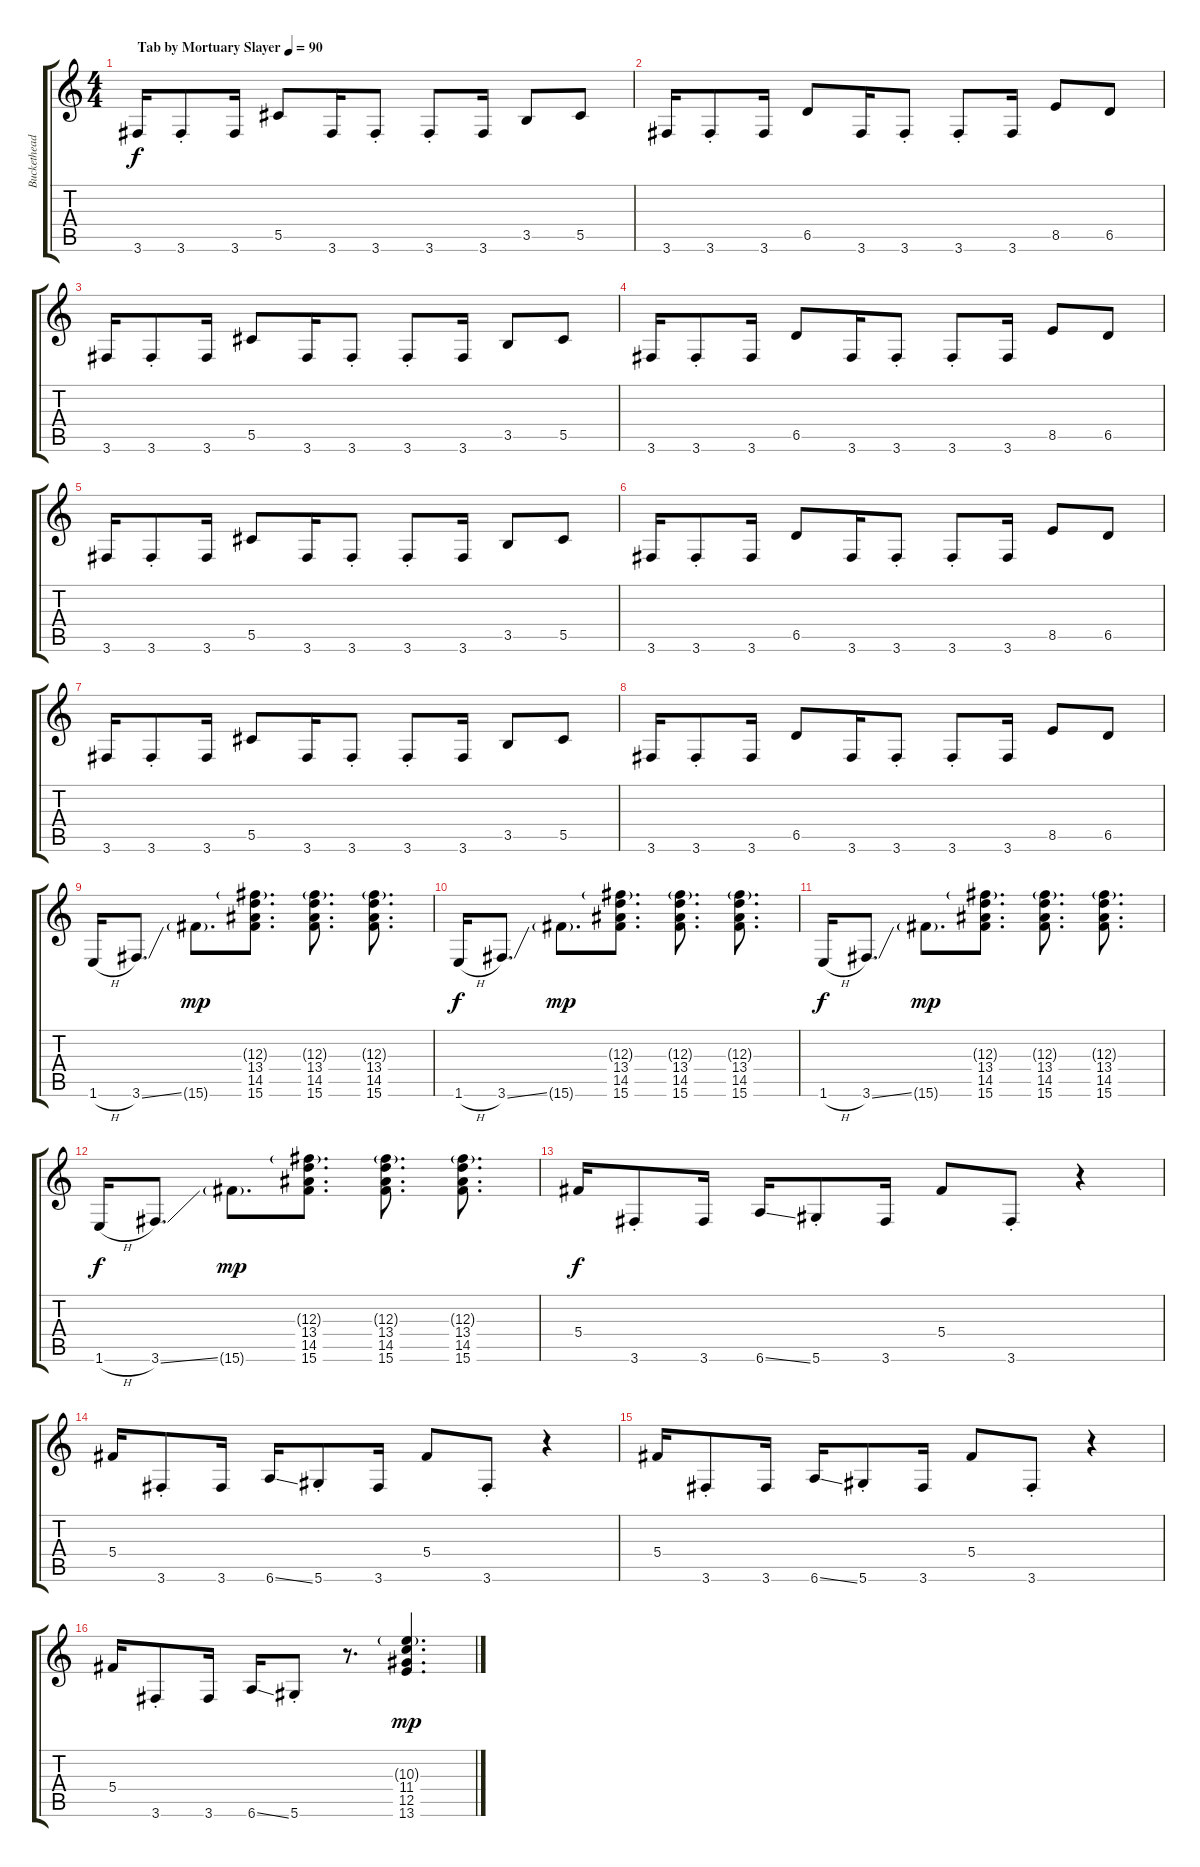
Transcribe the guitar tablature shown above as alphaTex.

\track ("Buckethead" "Buckethead") {instrument distortionguitar}
\staff {score tabs}
\tuning (Eb4 Bb3 Gb3 Db3 Ab2 Eb2) {hide}
\ts (4 4)
\tempo (90 "Tab by Mortuary Slayer")
\clef g2
\ks c
3.6.16{dy f instrument distortionguitar} 3.6{st}.8 3.6.16 5.5.8 3.6.16 3.6{st}.8 3.6{st}.8 3.6.16 3.5.8 5.5.8 |
3.6.16 3.6{st}.8 3.6.16 6.5.8 3.6.16 3.6{st}.8 3.6{st}.8 3.6.16 8.5.8 6.5.8 |
3.6.16 3.6{st}.8 3.6.16 5.5.8 3.6.16 3.6{st}.8 3.6{st}.8 3.6.16 3.5.8 5.5.8 |
3.6.16 3.6{st}.8 3.6.16 6.5.8 3.6.16 3.6{st}.8 3.6{st}.8 3.6.16 8.5.8 6.5.8 |
3.6.16 3.6{st}.8 3.6.16 5.5.8 3.6.16 3.6{st}.8 3.6{st}.8 3.6.16 3.5.8 5.5.8 |
3.6.16 3.6{st}.8 3.6.16 6.5.8 3.6.16 3.6{st}.8 3.6{st}.8 3.6.16 8.5.8 6.5.8 |
3.6.16 3.6{st}.8 3.6.16 5.5.8 3.6.16 3.6{st}.8 3.6{st}.8 3.6.16 3.5.8 5.5.8 |
3.6.16 3.6{st}.8 3.6.16 6.5.8 3.6.16 3.6{st}.8 3.6{st}.8 3.6.16 8.5.8 6.5.8 |
1.6{h}.16 3.6{ss}.8{d} 15.6{g}.8{d dy mp} (12.3{g} 13.4 14.5 15.6).8{d} (12.3{g} 13.4 14.5 15.6).8{d} (12.3{g} 13.4 14.5 15.6).8{d} |
1.6{h}.16{dy f} 3.6{ss}.8{d} 15.6{g}.8{d dy mp} (12.3{g} 13.4 14.5 15.6).8{d} (12.3{g} 13.4 14.5 15.6).8{d} (12.3{g} 13.4 14.5 15.6).8{d} |
1.6{h}.16{dy f} 3.6{ss}.8{d} 15.6{g}.8{d dy mp} (12.3{g} 13.4 14.5 15.6).8{d} (12.3{g} 13.4 14.5 15.6).8{d} (12.3{g} 13.4 14.5 15.6).8{d} |
1.6{h}.16{dy f} 3.6{ss}.8{d} 15.6{g}.8{d dy mp} (12.3{g} 13.4 14.5 15.6).8{d} (12.3{g} 13.4 14.5 15.6).8{d} (12.3{g} 13.4 14.5 15.6).8{d} |
5.4.16{dy f} 3.6{st}.8 3.6.16 6.6{ss}.16 5.6{st}.8 3.6.16 5.4.8 3.6{st}.8 r.4 |
5.4.16 3.6{st}.8 3.6.16 6.6{ss}.16 5.6{st}.8 3.6.16 5.4.8 3.6{st}.8 r.4 |
5.4.16 3.6{st}.8 3.6.16 6.6{ss}.16 5.6{st}.8 3.6.16 5.4.8 3.6{st}.8 r.4 |
5.4.16 3.6{st}.8 3.6.16 6.6{ss}.16 5.6{st}.8 r.8{d} (10.3{g} 11.4 12.5 13.6).4{d dy mp}
